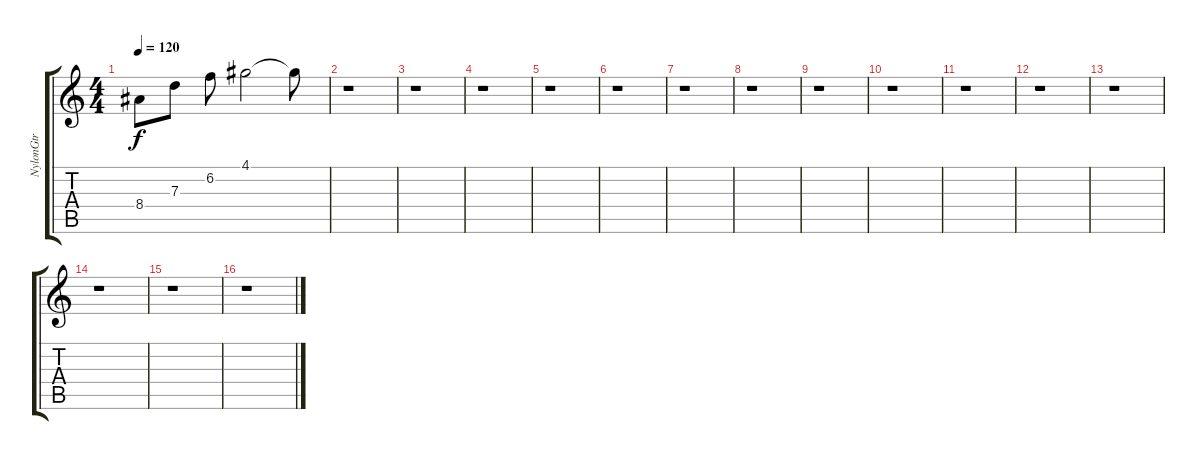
\track ("NylonGtr" "NylonGtr") {instrument acousticguitarnylon}
\staff {score tabs}
\tuning (E4 B3 G3 D3 A2 E2) {hide}
\ts (4 4)
\tempo 120
\clef g2
\ks c
8.4.8{dy f} 7.3.8 6.2.8 4.1.2 4.1{t}.8 |
r.1 |
r.1 |
r.1 |
r.1 |
r.1 |
r.1 |
r.1 |
r.1 |
r.1 |
r.1 |
r.1 |
r.1 |
r.1 |
r.1 |
r.1
